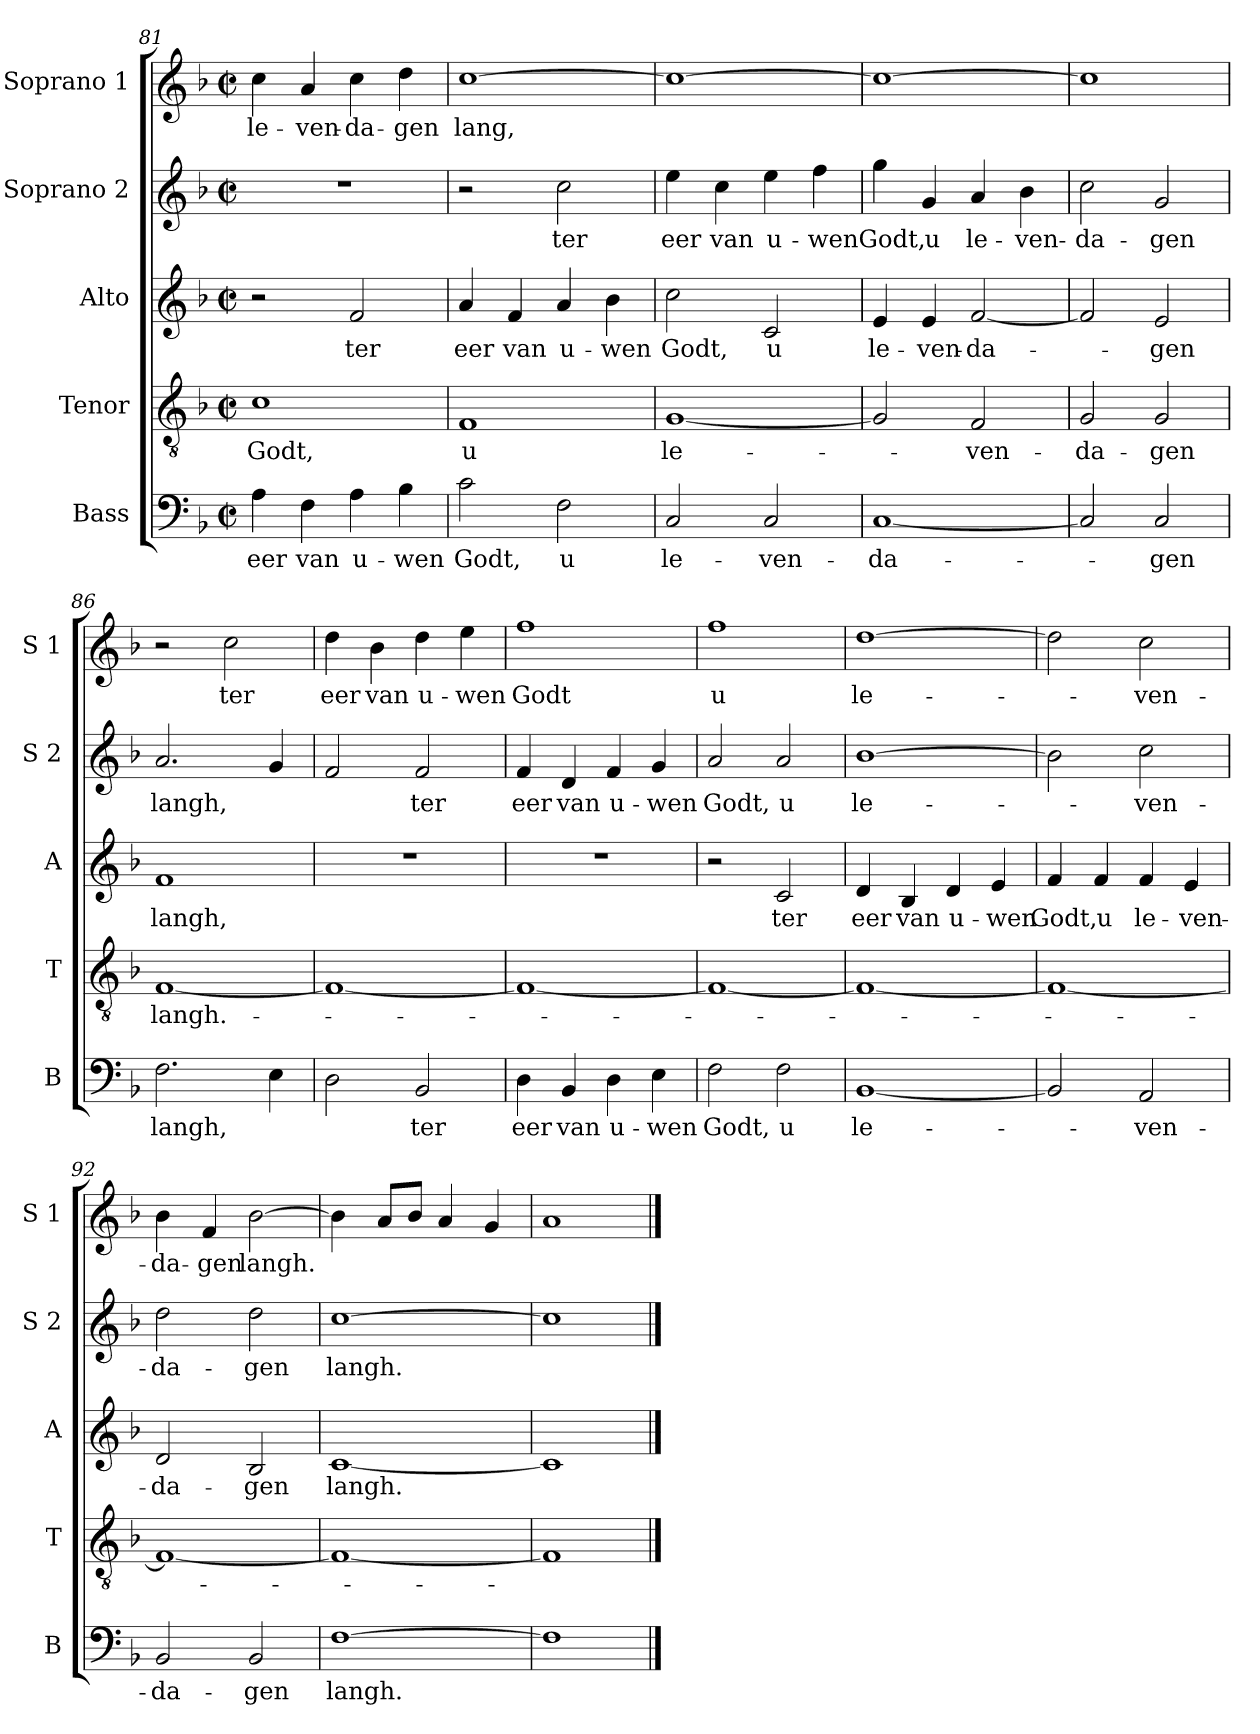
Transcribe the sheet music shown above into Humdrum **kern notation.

**kern	**text	**kern	**text	**kern	**text	**kern	**text	**kern	**text
*part5	*part5	*part4	*part4	*part3	*part3	*part2	*part2	*part1	*part1
*staff5	*staff5	*staff4	*staff4	*staff3	*staff3	*staff2	*staff2	*staff1	*staff1
*I"Bass	*	*I"Tenor	*	*I"Alto	*	*I"Soprano 2	*	*I"Soprano 1	*
*I'B	*	*I'T	*	*I'A	*	*I'S 2	*	*I'S 1	*
*clefF4	*	*clefGv2	*	*clefG2	*	*clefG2	*	*clefG2	*
*k[b-]	*	*k[b-]	*	*k[b-]	*	*k[b-]	*	*k[b-]	*
*F:	*	*F:	*	*F:	*	*F:	*	*F:	*
*M2/2	*	*M2/2	*	*M2/2	*	*M2/2	*	*M2/2	*
*met(c|)	*	*met(c|)	*	*met(c|)	*	*met(c|)	*	*met(c|)	*
=81	=81	=81	=81	=81	=81	=81	=81	=81	=81
4A\	eer	1c	Godt,	2r	.	1r	.	4cc\	le-
4F\	van	.	.	.	.	.	.	4a/	-ven-
4A\	u-	.	.	2f/	ter	.	.	4cc\	-da-
4B-\	-wen	.	.	.	.	.	.	4dd\	-gen
=82	=82	=82	=82	=82	=82	=82	=82	=82	=82
2c\	Godt,	1F	u	4a/	eer	2r	.	[1cc	lang,
.	.	.	.	4f/	van	.	.	.	.
2F\	u	.	.	4a/	u-	2cc\	ter	.	.
.	.	.	.	4b-\	-wen	.	.	.	.
!!LO:PB:g=z
=83	=83	=83	=83	=83	=83	=83	=83	=83	=83
2C/	le-	[1G	le-	2cc\	Godt,	4ee\	eer	1cc_	.
.	.	.	.	.	.	4cc\	van	.	.
2C/	-ven-	.	.	2c/	u	4ee\	u-	.	.
.	.	.	.	.	.	4ff\	-wen	.	.
=84	=84	=84	=84	=84	=84	=84	=84	=84	=84
[1C	-da-	2G/]	.	4e/	le-	4gg\	Godt,	1cc_	.
.	.	.	.	4e/	-ven-	4g/	u	.	.
.	.	2F/	-ven-	[2f/	-da-	4a/	le-	.	.
.	.	.	.	.	.	4b-\	-ven-	.	.
=85	=85	=85	=85	=85	=85	=85	=85	=85	=85
2C/]	.	2G/	-da-	2f/]	.	2cc\	-da-	1cc]	.
2C/	-gen	2G/	-gen	2e/	-gen	2g/	-gen	.	.
=86	=86	=86	=86	=86	=86	=86	=86	=86	=86
2.F\	langh,	[1F	langh.-	1f	langh,	2.a/	langh,	2r	.
.	.	.	.	.	.	.	.	2cc\	ter
4E\	.	.	.	.	.	4g/	.	.	.
=87	=87	=87	=87	=87	=87	=87	=87	=87	=87
2D\	.	1F_	.	1r	.	2f/	.	4dd\	eer
.	.	.	.	.	.	.	.	4b-\	van
2BB-/	ter	.	.	.	.	2f/	ter	4dd\	u-
.	.	.	.	.	.	.	.	4ee\	-wen
=88	=88	=88	=88	=88	=88	=88	=88	=88	=88
4D\	eer	1F_	.	1r	.	4f/	eer	1ff	Godt
4BB-/	van	.	.	.	.	4d/	van	.	.
4D\	u-	.	.	.	.	4f/	u-	.	.
4E\	-wen	.	.	.	.	4g/	-wen	.	.
!!LO:LB:g=z
=89	=89	=89	=89	=89	=89	=89	=89	=89	=89
2F\	Godt,	1F_	.	2r	.	2a/	Godt,	1ff	u
2F\	u	.	.	2c/	ter	2a/	u	.	.
=90	=90	=90	=90	=90	=90	=90	=90	=90	=90
[1BB-	le-	1F_	.	4d/	eer	[1b-	le-	[1dd	le-
.	.	.	.	4B-/	van	.	.	.	.
.	.	.	.	4d/	u-	.	.	.	.
.	.	.	.	4e/	-wen	.	.	.	.
=91	=91	=91	=91	=91	=91	=91	=91	=91	=91
2BB-/]	.	1F_	.	4f/	Godt,	2b-\]	.	2dd\]	.
.	.	.	.	4f/	u	.	.	.	.
2AA/	-ven-	.	.	4f/	le-	2cc\	-ven-	2cc\	-ven-
.	.	.	.	4e/	-ven-	.	.	.	.
=92	=92	=92	=92	=92	=92	=92	=92	=92	=92
2BB-/	-da-	1F_	.	2d/	-da-	2dd\	-da-	4b-\	-da-
.	.	.	.	.	.	.	.	4f/	-gen
2BB-/	-gen	.	.	2B-/	-gen	2dd\	-gen	[2b-\	langh.
=93	=93	=93	=93	=93	=93	=93	=93	=93	=93
[1F	langh.	1F_	.	[1c	langh.	[1cc	langh.	4b-\]	.
.	.	.	.	.	.	.	.	8a/L	.
.	.	.	.	.	.	.	.	8b-/J	.
.	.	.	.	.	.	.	.	4a/	.
.	.	.	.	.	.	.	.	4g/	.
=94	=94	=94	=94	=94	=94	=94	=94	=94	=94
1F]	.	1F]	.	1c]	.	1cc]	.	1a	.
==	==	==	==	==	==	==	==	==	==
*-	*-	*-	*-	*-	*-	*-	*-	*-	*-
